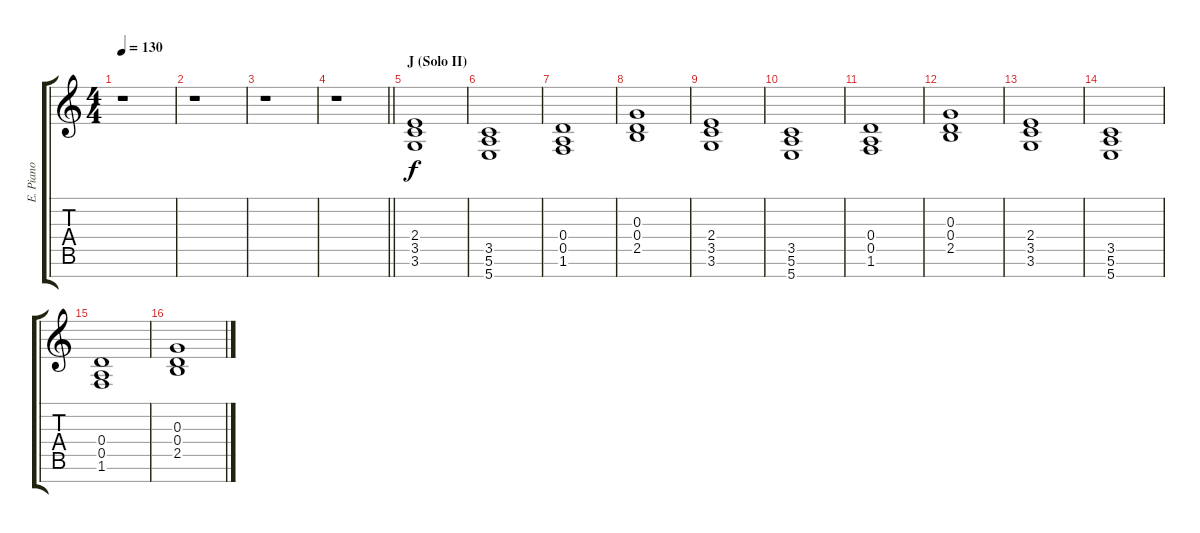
\track ("E. Piano" "E. Piano") {instrument electricpiano1}
\staff {score tabs}
\tuning (E5 B4 G4 D4 A3 E3 B2) {hide}
\ts (4 4)
\tempo 130
\clef g2
\ks c
r.1{dy ff} |
r.1 |
r.1 |
\barLineRight lightlight
r.1 |
\section ("" "J (Solo II)")
(2.4 3.5 3.6).1{dy f} |
(3.5 5.6 5.7).1 |
(0.4 0.5 1.6).1 |
(0.3 0.4 2.5).1 |
(2.4 3.5 3.6).1 |
(3.5 5.6 5.7).1 |
(0.4 0.5 1.6).1 |
(0.3 0.4 2.5).1 |
(2.4 3.5 3.6).1 |
(3.5 5.6 5.7).1 |
(0.4 0.5 1.6).1 |
(0.3 0.4 2.5).1
